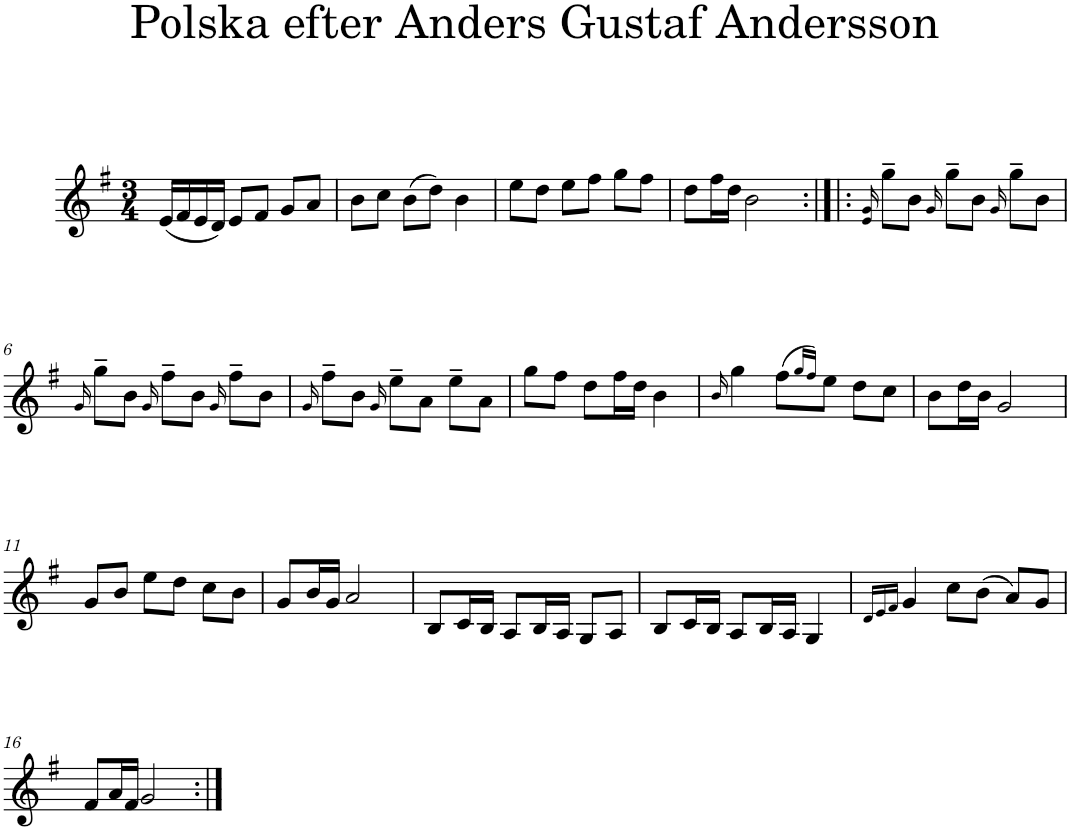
**kern
*part1
*staff1
*I"Piano
*I'Pno
*clefG2
*k[f#]
*e:
*M3/4
=1
(16e/LL
16f#/
16e/
16d/JJ)
8e/L
8f#/J
8g/L
8a/J
=2
8b\L
8cc\J
(8b\L
8dd\J)
4b\
=3
8ee\L
8dd\J
8ee\L
8ff#\J
8gg\L
8ff#\J
=4
8dd\L
16ff#\L
16dd\JJ
2b\
=5:|!|:
16qe/ 16qg/
8gg~\L
8b\J
16qg/
8gg~\L
8b\J
16qg/
8gg~\L
8b\J
!!LO:LB:g=z
=6
16qg/
8gg~\L
8b\J
16qg/
8ff#~\L
8b\J
16qg/
8ff#~\L
8b\J
=7
16qg/
8ff#~\L
8b\J
16qg/
8ee~\L
8a\J
8ee~\L
8a\J
=8
8gg\L
8ff#\J
8dd\L
16ff#\L
16dd\JJ
4b\
=9
16qb/
4gg\
(8ff#\L
16qgg/LL
16qff#/JJ)
8ee\J
8dd\L
8cc\J
=10
8b\L
16dd\L
16b\JJ
2g/
!!LO:LB:g=z
=11
8g/L
8b/J
8ee\L
8dd\J
8cc\L
8b\J
=12
8g/L
16b/L
16g/JJ
2a/
=13
8B/L
16c/L
16B/JJ
8A/L
16B/L
16A/JJ
8G/L
8A/J
=14
8B/L
16c/L
16B/JJ
8A/L
16B/L
16A/JJ
4G/
=15
16qd/LL
16qe/
16qf#/JJ
4g/
8cc\L
(8b\J
8a/L)
8g/J
!!LO:LB:g=z
=16
8f#/L
16a/L
16f#/JJ
2g/
=:|!
*-
